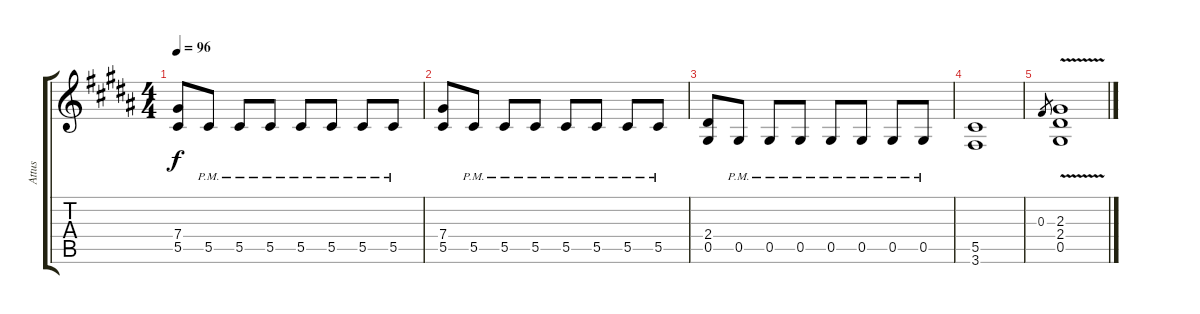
\track ("Attus" "Attus") {instrument distortionguitar}
\staff {score tabs}
\tuning (Eb4 Bb3 Gb3 Db3 Ab2 Eb2) {hide}
\ts (4 4)
\tempo 96
\clef g2
\ks g#minor
(7.4 5.5).8{dy f} 5.5{pm}.8 5.5{pm}.8 5.5{pm}.8 5.5{pm}.8 5.5{pm}.8 5.5{pm}.8 5.5{pm}.8 |
(7.4 5.5).8 5.5{pm}.8 5.5{pm}.8 5.5{pm}.8 5.5{pm}.8 5.5{pm}.8 5.5{pm}.8 5.5{pm}.8 |
(2.4 0.5).8 0.5{pm}.8 0.5{pm}.8 0.5{pm}.8 0.5{pm}.8 0.5{pm}.8 0.5{pm}.8 0.5{pm}.8 |
(5.5 3.6).1 |
0.3.8{gr} (2.3{v} 2.4 0.5).1
